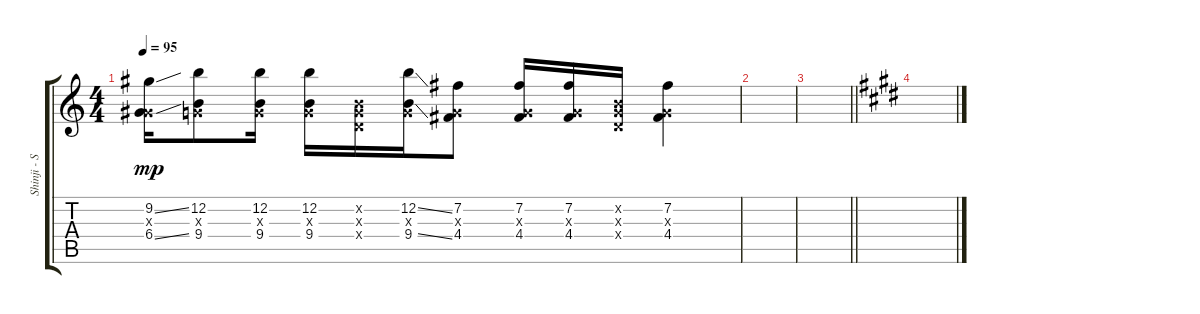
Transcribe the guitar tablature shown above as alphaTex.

\track ("Shinji - Solo" "Shinji - S") {instrument distortionguitar}
\staff {score tabs}
\tuning (E4 B3 G3 D3 A2 E2) {hide}
\ts (4 4)
\tempo 95
\clef g2
\ks c
(9.2{ss} 0.3{x} 6.4{ss}).16{dy mp} (12.2 0.3{x} 9.4).8 (12.2 0.3{x} 9.4).16 (12.2 0.3{x} 9.4).16 (0.2{x} 0.3{x} 0.4{x}).16 (12.2{ss} 0.3{x} 9.4{ss}).16 (7.2 0.3{x} 4.4).8 (7.2 0.3{x} 4.4).16 (7.2 0.3{x} 4.4).16 (0.2{x} 0.3{x} 0.4{x}).16 (7.2 0.3{x} 4.4).4 |
|
\barLineRight lightlight
|
\ks e
